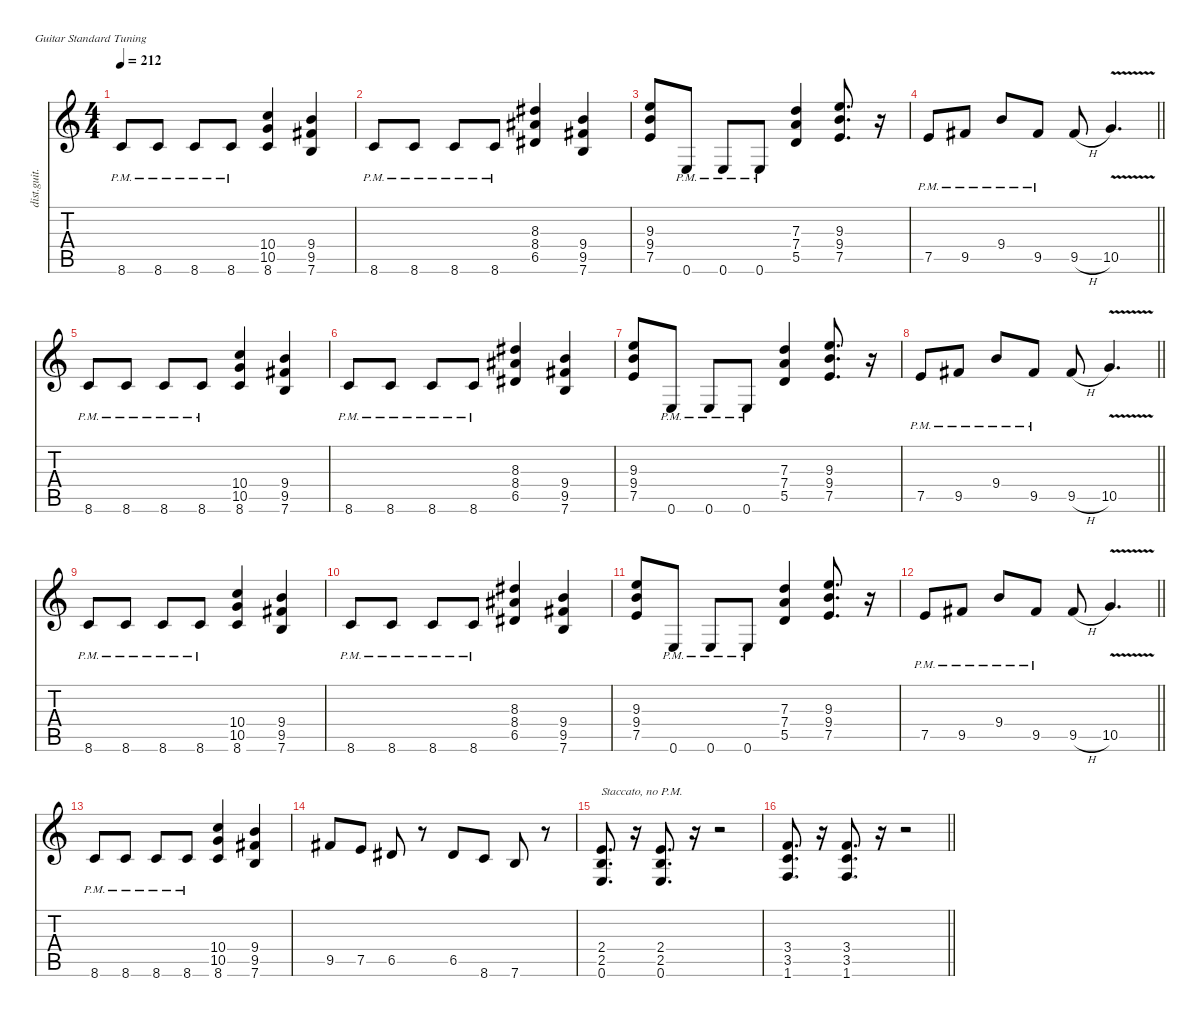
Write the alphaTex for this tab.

\defaultSystemsLayout 4
\hideDynamics
\bracketExtendMode nobrackets
\otherSystemsTrackNameOrientation horizontal
\track ("James Hetfield" "dist.guit.") {instrument distortionguitar}
\staff {score tabs}
\tuning (E4 B3 G3 D3 A2 E2)
\ts (4 4)
\tempo 212
\clef g2
\ks c
8.6{pm}.8{dy fff} 8.6{pm}.8 8.6{pm}.8 8.6{pm}.8 (10.4 10.5 8.6).4 (9.4 9.5{acc #} 7.6).4 |
8.6{pm}.8 8.6{pm}.8 8.6{pm}.8 8.6{pm}.8 (8.3{acc #} 8.4{acc #} 6.5{acc #}).4 (9.4 9.5{acc #} 7.6).4 |
(9.3 9.4 7.5).8 0.6{pm}.8 0.6{pm}.8 0.6{pm}.8 (7.3 7.4 5.5).4 (9.3 9.4 7.5).8{d} r.16 |
\barLineRight lightlight
7.5{pm}.8 9.5{pm acc #}.8 9.4{pm}.8 9.5{pm acc #}.8 9.5{h acc #}.8 10.5{v}.4{d} |
8.6{pm}.8 8.6{pm}.8 8.6{pm}.8 8.6{pm}.8 (10.4 10.5 8.6).4 (9.4 9.5{acc #} 7.6).4 |
8.6{pm}.8 8.6{pm}.8 8.6{pm}.8 8.6{pm}.8 (8.3{acc #} 8.4{acc #} 6.5{acc #}).4 (9.4 9.5{acc #} 7.6).4 |
(9.3 9.4 7.5).8 0.6{pm}.8 0.6{pm}.8 0.6{pm}.8 (7.3 7.4 5.5).4 (9.3 9.4 7.5).8{d} r.16 |
\barLineRight lightlight
7.5{pm}.8 9.5{pm acc #}.8 9.4{pm}.8 9.5{pm acc #}.8 9.5{h acc #}.8 10.5{v}.4{d} |
8.6{pm}.8 8.6{pm}.8 8.6{pm}.8 8.6{pm}.8 (10.4 10.5 8.6).4 (9.4 9.5{acc #} 7.6).4 |
8.6{pm}.8 8.6{pm}.8 8.6{pm}.8 8.6{pm}.8 (8.3{acc #} 8.4{acc #} 6.5{acc #}).4 (9.4 9.5{acc #} 7.6).4 |
(9.3 9.4 7.5).8 0.6{pm}.8 0.6{pm}.8 0.6{pm}.8 (7.3 7.4 5.5).4 (9.3 9.4 7.5).8{d} r.16 |
\barLineRight lightlight
7.5{pm}.8 9.5{pm acc #}.8 9.4{pm}.8 9.5{pm acc #}.8 9.5{h acc #}.8 10.5{v}.4{d} |
8.6{pm}.8 8.6{pm}.8 8.6{pm}.8 8.6{pm}.8 (10.4 10.5 8.6).4 (9.4 9.5{acc #} 7.6).4 |
9.5{acc #}.8 7.5.8 6.5{acc #}.8 r.8 6.5{acc #}.8 8.6.8 7.6.8 r.8 |
(2.4 2.5 0.6).8{d txt "Staccato, no P.M."} r.16 (2.4 2.5 0.6).8{d} r.16 r.2 |
\barLineRight lightlight
(3.4 3.5 1.6).8{d} r.16 (3.4 3.5 1.6).8{d} r.16 r.2
